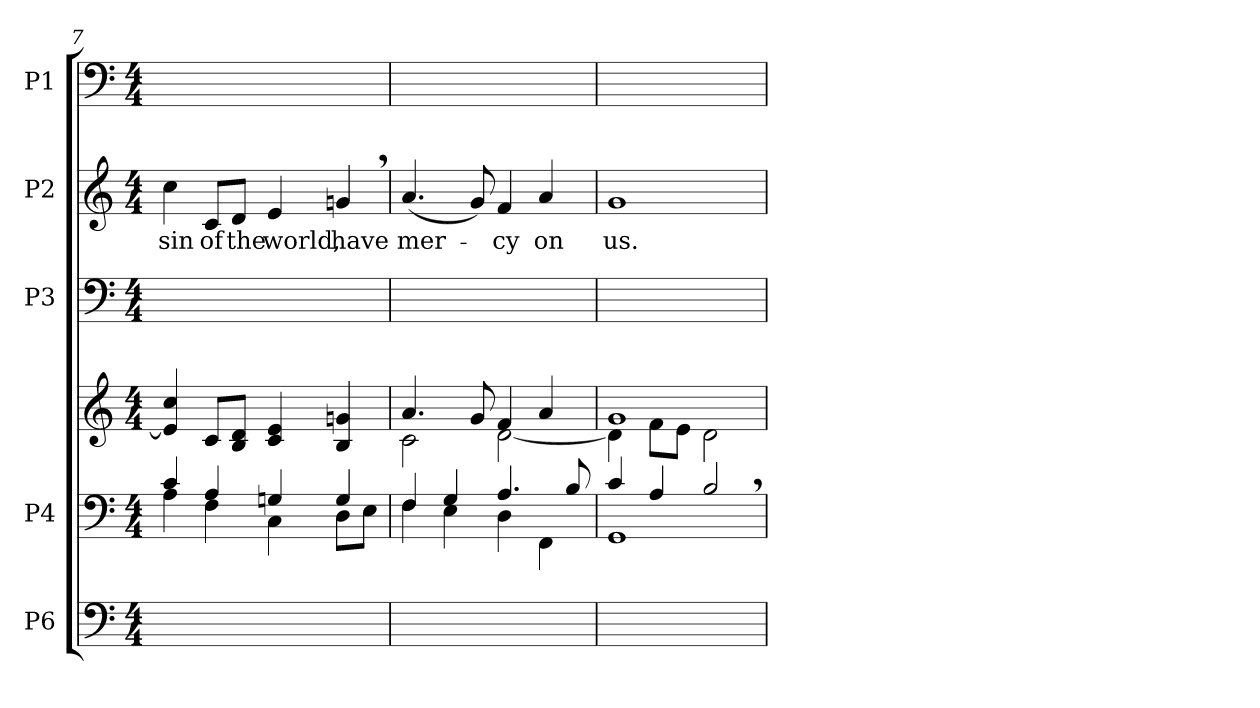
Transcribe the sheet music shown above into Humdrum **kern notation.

**kern	**kern	**kern	**kern	**text	**kern	**text	**kern
*part5	*part4	*part4	*part3	*part3	*part2	*part2	*part1
*staff6	*staff5	*staff4	*staff3	*staff3	*staff2	*staff2	*staff1
*I"P6	*I"P4	*	*I"P3	*	*I"P2	*	*I"P1
*clefF4	*clefF4	*clefG2	*clefF4	*	*clefG2	*	*clefF4
*k[]	*k[]	*k[]	*k[]	*	*k[]	*	*k[]
*C:	*C:	*C:	*C:	*	*C:	*	*C:
*M4/4	*M4/4	*M4/4	*M4/4	*	*M4/4	*	*M4/4
=7	=7	=7	=7	=7	=7	=7	=7
*	*^	*	*	*	*	*	*
!	!	!	!	!	!LO:LY:b:color=#000000	!	!	!
*	*	*	*	*^	*	*	*	*
!	!	!	!	!	!	!	!	!LO:LY:b:color=#000000	!
4Ai\yy	4ci/	4Ai\	4ei/] 4cci	4ci/yy	4ci\yy	sin	4cci\	sin	4ci\yy
!	!	!	!	!	!	!LO:LY:b:color=#000000	!	!	!
!	!	!	!	!	!	!	!	!LO:LY:b:color=#000000	!
4Fi\yy	4Ai/	4Fi\	8ci/L	8Ci/Lyy	8Ci/Lyy	of	8ci/L	of	8Ci/Lyy
!	!	!	!	!	!	!LO:LY:b:color=#000000	!	!	!
!	!	!	!	!	!	!	!	!LO:LY:b:color=#000000	!
.	.	.	8Bi/ 8diJ	8Di/Jyy	8Di/Jyy	the	8di/J	the	8Di/Jyy
!	!	!	!	!	!	!LO:LY:b:color=#000000	!	!	!
!	!	!	!	!	!	!	!	!LO:LY:b:color=#000000	!
4Ci/yy	4Gni/	4Ci\	4ci/ 4ei	4Ei/yy	4Ei\yy	world,	4ei/	world,	4Ei\yy
!	!	!	!	!	!	!LO:LY:b:color=#000000	!	!	!
!	!	!	!	!	!	!	!	!LO:LY:b:color=#000000	!
8Di\Lyy	4Gi/	8Di\L	4Bi/ 4gni	4G,i/yy	4Gi\yy	have	4gn,i/	have	4G,i\yy
8Ei\Jyy	.	8Ei\J	.	.	.	.	.	.	.
=8	=8	=8	=8	=8	=8	=8	=8	=8	=8
*	*	*	*^	*	*	*	*	*	*
!	!	!	!	!	!	!	!LO:LY:b:color=#000000	!	!	!
!	!	!	!	!	!	!	!	!	!LO:LY:b:color=#000000	!
4Fi\yy	4Fi/	4Fi\	4.ai/	2ci\	(4.Ai/yy	4.Ai\yy	mer-	(4.ai/	mer-	(4.Ai\yy
4Ei\yy	4Gi/	4Ei\	.	.	.	.	.	.	.	.
.	.	.	8gi/	.	8Gi\yy)	8Gi\yy	.	8gi/)	.	8Gi\yy)
!	!	!	!	!	!	!	!LO:LY:b:color=#000000	!	!	!
!	!	!	!	!	!	!	!	!	!LO:LY:b:color=#000000	!
4Di\yy	4.Ai/	4Di\	4fi/	[<2di\	4Fi/yy	4Fi\yy	-cy	4fi/	-cy	4Fi\yy
!	!	!	!	!	!	!	!LO:LY:b:color=#000000	!	!	!
!	!	!	!	!	!	!	!	!	!LO:LY:b:color=#000000	!
4FFi/yy	.	4FFi\	4ai/	.	4Ai/yy	4Ai\yy	on	4ai/	on	4Ai\yy
.	8Bi/	.	.	.	.	.	.	.	.	.
=9	=9	=9	=9	=9	=9	=9	=9	=9	=9	=9
!	!	!	!	!	!	!	!LO:LY:b:color=#000000	!	!	!
!	!	!	!	!	!	!	!	!	!LO:LY:b:color=#000000	!
1GGiyy	4ci/	1GGi	1gi	4di\]	1Giyy	1Giyy	us.	1gi	us.	1Giyy
.	4Ai/	.	.	8fi\L	.	.	.	.	.	.
.	.	.	.	8ei\J	.	.	.	.	.	.
.	2B,i/	.	.	2di\	.	.	.	.	.	.
*	*v	*v	*	*	*v	*v	*	*	*	*
*	*	*v	*v	*	*	*	*	*
=	=	=	=	=	=	=	=
*-	*-	*-	*-	*-	*-	*-	*-
